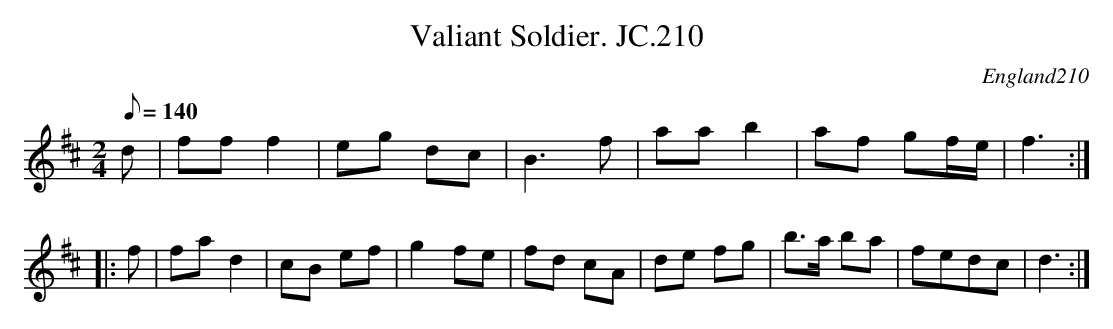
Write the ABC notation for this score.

X:1
T:Valiant Soldier. JC.210
M:2/4
L:1/8
Q:140
O:England210
K:D
d|fff2|eg dc|B3f|aab2|af gf/e/|f3:|!
|:f|fad2|cB ef|g2fe|fd cA|de fg|b>a ba|fedc|d3:|]
